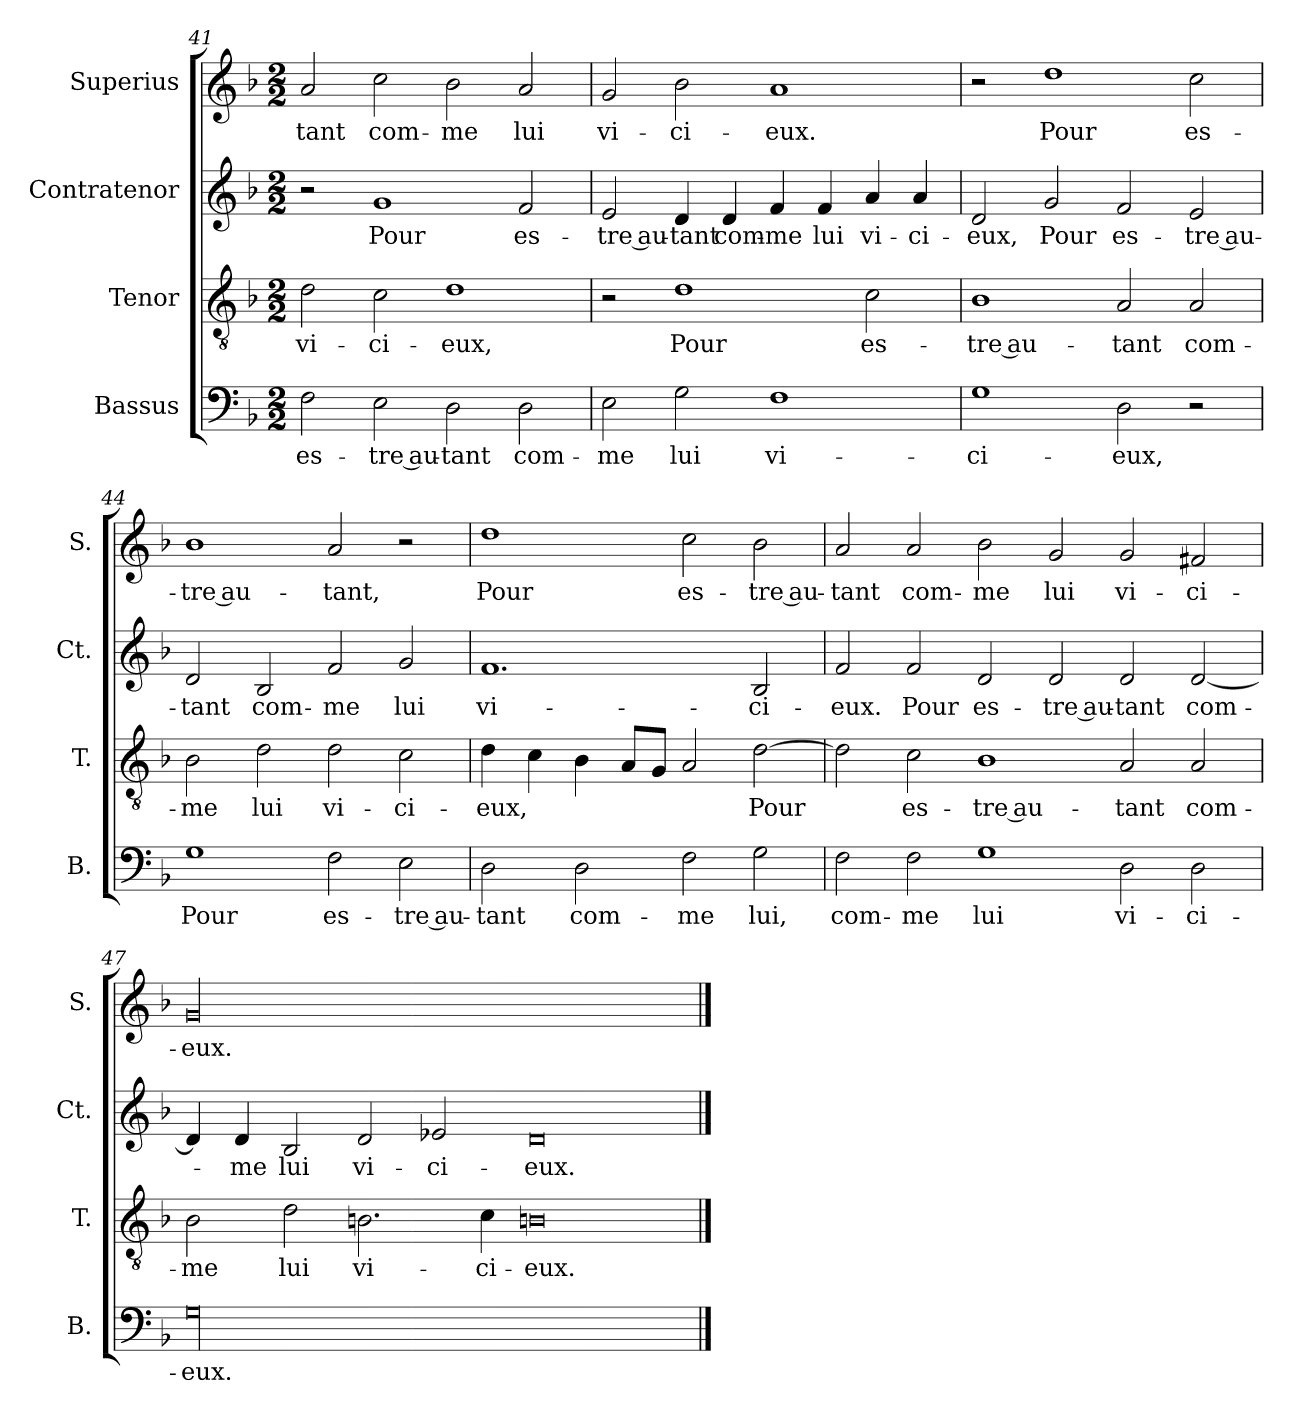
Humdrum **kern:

**kern	**text	**kern	**text	**kern	**text	**kern	**text
*part4	*part4	*part3	*part3	*part2	*part2	*part1	*part1
*staff4	*staff4	*staff3	*staff3	*staff2	*staff2	*staff1	*staff1
*I"Bassus	*	*I"Tenor	*	*I"Contratenor	*	*I"Superius	*
*I'B.	*	*I'T.	*	*I'Ct.	*	*I'S.	*
*clefF4	*	*clefGv2	*	*clefG2	*	*clefG2	*
*	*	*ITrd7c12	*	*	*	*	*
*k[b-]	*	*k[b-]	*	*k[b-]	*	*k[b-]	*
*F:	*	*F:	*	*F:	*	*F:	*
*M2/2	*	*M2/2	*	*M2/2	*	*M2/2	*
=41	=41	=41	=41	=41	=41	=41	=41
2F\	es-	2D\	vi-	2r	.	2a/	-tant
2E\	-tre au-	2C\	-ci-	1g/	Pour	2cc\	com-
2D\	-tant	1D\	-eux,	.	.	2b-\	-me
2D\	com-	.	.	2f/	es-	2a/	lui
=42	=42	=42	=42	=42	=42	=42	=42
2E\	-me	2r	.	2e/	-tre au-	2g/	vi-
2G\	lui	1D\	Pour	4d/	-tant	2b-\	-ci-
.	.	.	.	4d/	com-	.	.
1F\	vi-	.	.	4f/	-me	1a/	-eux.
.	.	.	.	4f/	lui	.	.
.	.	2C\	es-	4a/	vi-	.	.
.	.	.	.	4a/	-ci-	.	.
!!LO:LB:g=z
=43	=43	=43	=43	=43	=43	=43	=43
1G\	-ci-	1BB-\	-tre au-	2d/	-eux,	2r	.
.	.	.	.	2g/	Pour	1dd\	Pour
2D\	-eux,	2AA/	-tant	2f/	es-	.	.
2r	.	2AA/	com-	2e/	-tre au-	2cc\	es-
=44	=44	=44	=44	=44	=44	=44	=44
1G\	Pour	2BB-\	-me	2d/	-tant	1b-\	-tre au-
.	.	2D\	lui	2B-/	com-	.	.
2F\	es-	2D\	vi-	2f/	-me	2a/	-tant,
2E\	-tre au-	2C\	-ci-	2g/	lui	2r	.
=45	=45	=45	=45	=45	=45	=45	=45
2D\	-tant	4D\	-eux,	1.f/	vi-	1dd\	Pour
.	.	4C\	.	.	.	.	.
2D\	com-	4BB-\	.	.	.	.	.
.	.	8AA/L	.	.	.	.	.
.	.	8GG/J	.	.	.	.	.
2F\	-me	2AA/	.	.	.	2cc\	es-
2G\	lui,	[2D\	Pour	2B-/	-ci-	2b-\	-tre au-
!!LO:PB:g=z
=46	=46	=46	=46	=46	=46	=46	=46
2F\	com-	2D\]	.	2f/	-eux.	2a/	-tant
2F\	-me	2C\	es-	2f/	Pour	2a/	com-
1G\	lui	1BB-\	-tre au-	2d/	es-	2b-\	-me
.	.	.	.	2d/	-tre au-	2g/	lui
2D\	vi-	2AA/	-tant	2d/	-tant	2g/	vi-
2D\	-ci-	2AA/	com-	[2d/	com-	2f#X/	-ci-
=47	=47	=47	=47	=47	=47	=47	=47
00G\	-eux.	2BB-\	-me	4d/]	.	00g/	-eux.
.	.	.	.	4d/	-me	.	.
.	.	2D\	lui	2B-/	lui	.	.
.	.	2.BBn\	vi-	2d/	vi-	.	.
.	.	.	.	2e-X/	-ci-	.	.
.	.	4C\	-ci-	.	.	.	.
.	.	0BBn\	-eux.	0d/	-eux.	.	.
==	==	==	==	==	==	==	==
*-	*-	*-	*-	*-	*-	*-	*-
